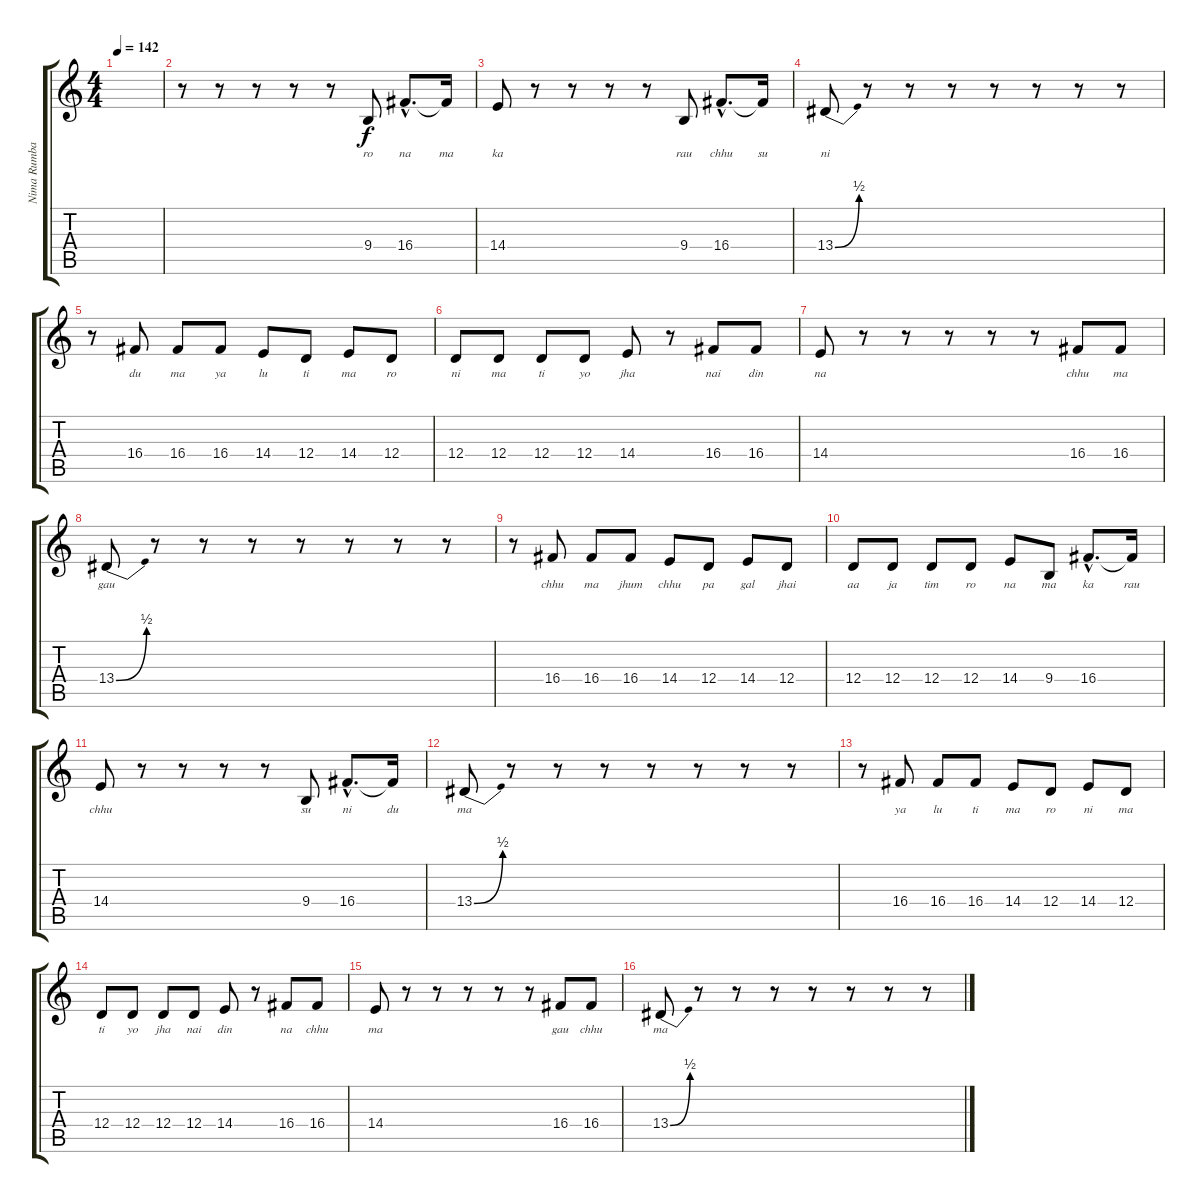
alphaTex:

\track ("Nima Rumba+Lyrics" "Nima Rumba") {instrument tangoaccordion}
\staff {score tabs}
\tuning (E4 B3 G3 D3 A2 E2) {hide}
\ts (4 4)
\tempo 142
\clef g2
\ks c
|
r.8 r.8 r.8 r.8 r.8 9.4.8{lyrics (0 "ro") lyrics (1 "") lyrics (2 "") lyrics (3 "") lyrics (4 "")} 16.4{hac}.8{d lyrics (0 "na") lyrics (1 "") lyrics (2 "") lyrics (3 "") lyrics (4 "")} 16.4{t}.16{lyrics (0 "ma") lyrics (1 "") lyrics (2 "") lyrics (3 "") lyrics (4 "")} |
14.4.8{lyrics (0 "ka") lyrics (1 "") lyrics (2 "") lyrics (3 "") lyrics (4 "")} r.8 r.8 r.8 r.8 9.4.8{lyrics (0 "rau") lyrics (1 "") lyrics (2 "") lyrics (3 "") lyrics (4 "")} 16.4{hac}.8{d lyrics (0 "chhu") lyrics (1 "") lyrics (2 "") lyrics (3 "") lyrics (4 "")} 16.4{t}.16{lyrics (0 "su") lyrics (1 "") lyrics (2 "") lyrics (3 "") lyrics (4 "")} |
13.4{be (bend 0 0 60 2)}.8{lyrics (0 "ni") lyrics (1 "") lyrics (2 "") lyrics (3 "") lyrics (4 "")} r.8 r.8 r.8 r.8 r.8 r.8 r.8 |
r.8 16.4.8{lyrics (0 "du") lyrics (1 "") lyrics (2 "") lyrics (3 "") lyrics (4 "")} 16.4.8{lyrics (0 "ma") lyrics (1 "") lyrics (2 "") lyrics (3 "") lyrics (4 "")} 16.4.8{lyrics (0 "ya") lyrics (1 "") lyrics (2 "") lyrics (3 "") lyrics (4 "")} 14.4.8{lyrics (0 "lu") lyrics (1 "") lyrics (2 "") lyrics (3 "") lyrics (4 "")} 12.4.8{lyrics (0 "ti") lyrics (1 "") lyrics (2 "") lyrics (3 "") lyrics (4 "")} 14.4.8{lyrics (0 "ma") lyrics (1 "") lyrics (2 "") lyrics (3 "") lyrics (4 "")} 12.4.8{lyrics (0 "ro") lyrics (1 "") lyrics (2 "") lyrics (3 "") lyrics (4 "")} |
12.4.8{lyrics (0 "ni") lyrics (1 "") lyrics (2 "") lyrics (3 "") lyrics (4 "")} 12.4.8{lyrics (0 "ma") lyrics (1 "") lyrics (2 "") lyrics (3 "") lyrics (4 "")} 12.4.8{lyrics (0 "ti") lyrics (1 "") lyrics (2 "") lyrics (3 "") lyrics (4 "")} 12.4.8{lyrics (0 "yo") lyrics (1 "") lyrics (2 "") lyrics (3 "") lyrics (4 "")} 14.4.8{lyrics (0 "jha") lyrics (1 "") lyrics (2 "") lyrics (3 "") lyrics (4 "")} r.8 16.4.8{lyrics (0 "nai") lyrics (1 "") lyrics (2 "") lyrics (3 "") lyrics (4 "")} 16.4.8{lyrics (0 "din") lyrics (1 "") lyrics (2 "") lyrics (3 "") lyrics (4 "")} |
14.4.8{lyrics (0 "na") lyrics (1 "") lyrics (2 "") lyrics (3 "") lyrics (4 "")} r.8 r.8 r.8 r.8 r.8 16.4.8{lyrics (0 "chhu") lyrics (1 "") lyrics (2 "") lyrics (3 "") lyrics (4 "")} 16.4.8{lyrics (0 "ma") lyrics (1 "") lyrics (2 "") lyrics (3 "") lyrics (4 "")} |
13.4{be (bend 0 0 60 2)}.8{lyrics (0 "gau") lyrics (1 "") lyrics (2 "") lyrics (3 "") lyrics (4 "")} r.8 r.8 r.8 r.8 r.8 r.8 r.8 |
r.8 16.4.8{lyrics (0 "chhu") lyrics (1 "") lyrics (2 "") lyrics (3 "") lyrics (4 "")} 16.4.8{lyrics (0 "ma") lyrics (1 "") lyrics (2 "") lyrics (3 "") lyrics (4 "")} 16.4.8{lyrics (0 "jhum") lyrics (1 "") lyrics (2 "") lyrics (3 "") lyrics (4 "")} 14.4.8{lyrics (0 "chhu") lyrics (1 "") lyrics (2 "") lyrics (3 "") lyrics (4 "")} 12.4.8{lyrics (0 "pa") lyrics (1 "") lyrics (2 "") lyrics (3 "") lyrics (4 "")} 14.4.8{lyrics (0 "gal") lyrics (1 "") lyrics (2 "") lyrics (3 "") lyrics (4 "")} 12.4.8{lyrics (0 "jhai") lyrics (1 "") lyrics (2 "") lyrics (3 "") lyrics (4 "")} |
12.4.8{lyrics (0 "aa") lyrics (1 "") lyrics (2 "") lyrics (3 "") lyrics (4 "")} 12.4.8{lyrics (0 "ja") lyrics (1 "") lyrics (2 "") lyrics (3 "") lyrics (4 "")} 12.4.8{lyrics (0 "tim") lyrics (1 "") lyrics (2 "") lyrics (3 "") lyrics (4 "")} 12.4.8{lyrics (0 "ro") lyrics (1 "") lyrics (2 "") lyrics (3 "") lyrics (4 "")} 14.4.8{lyrics (0 "na") lyrics (1 "") lyrics (2 "") lyrics (3 "") lyrics (4 "")} 9.4.8{lyrics (0 "ma") lyrics (1 "") lyrics (2 "") lyrics (3 "") lyrics (4 "")} 16.4{hac}.8{d lyrics (0 "ka") lyrics (1 "") lyrics (2 "") lyrics (3 "") lyrics (4 "")} 16.4{t}.16{lyrics (0 "rau") lyrics (1 "") lyrics (2 "") lyrics (3 "") lyrics (4 "")} |
14.4.8{lyrics (0 "chhu") lyrics (1 "") lyrics (2 "") lyrics (3 "") lyrics (4 "")} r.8 r.8 r.8 r.8 9.4.8{lyrics (0 "su") lyrics (1 "") lyrics (2 "") lyrics (3 "") lyrics (4 "")} 16.4{hac}.8{d lyrics (0 "ni") lyrics (1 "") lyrics (2 "") lyrics (3 "") lyrics (4 "")} 16.4{t}.16{lyrics (0 "du") lyrics (1 "") lyrics (2 "") lyrics (3 "") lyrics (4 "")} |
13.4{be (bend 0 0 60 2)}.8{lyrics (0 "ma") lyrics (1 "") lyrics (2 "") lyrics (3 "") lyrics (4 "")} r.8 r.8 r.8 r.8 r.8 r.8 r.8 |
r.8 16.4.8{lyrics (0 "ya") lyrics (1 "") lyrics (2 "") lyrics (3 "") lyrics (4 "")} 16.4.8{lyrics (0 "lu") lyrics (1 "") lyrics (2 "") lyrics (3 "") lyrics (4 "")} 16.4.8{lyrics (0 "ti") lyrics (1 "") lyrics (2 "") lyrics (3 "") lyrics (4 "")} 14.4.8{lyrics (0 "ma") lyrics (1 "") lyrics (2 "") lyrics (3 "") lyrics (4 "")} 12.4.8{lyrics (0 "ro") lyrics (1 "") lyrics (2 "") lyrics (3 "") lyrics (4 "")} 14.4.8{lyrics (0 "ni") lyrics (1 "") lyrics (2 "") lyrics (3 "") lyrics (4 "")} 12.4.8{lyrics (0 "ma") lyrics (1 "") lyrics (2 "") lyrics (3 "") lyrics (4 "")} |
12.4.8{lyrics (0 "ti") lyrics (1 "") lyrics (2 "") lyrics (3 "") lyrics (4 "")} 12.4.8{lyrics (0 "yo") lyrics (1 "") lyrics (2 "") lyrics (3 "") lyrics (4 "")} 12.4.8{lyrics (0 "jha") lyrics (1 "") lyrics (2 "") lyrics (3 "") lyrics (4 "")} 12.4.8{lyrics (0 "nai") lyrics (1 "") lyrics (2 "") lyrics (3 "") lyrics (4 "")} 14.4.8{lyrics (0 "din") lyrics (1 "") lyrics (2 "") lyrics (3 "") lyrics (4 "")} r.8 16.4.8{lyrics (0 "na") lyrics (1 "") lyrics (2 "") lyrics (3 "") lyrics (4 "")} 16.4.8{lyrics (0 "chhu") lyrics (1 "") lyrics (2 "") lyrics (3 "") lyrics (4 "")} |
14.4.8{lyrics (0 "ma") lyrics (1 "") lyrics (2 "") lyrics (3 "") lyrics (4 "")} r.8 r.8 r.8 r.8 r.8 16.4.8{lyrics (0 "gau") lyrics (1 "") lyrics (2 "") lyrics (3 "") lyrics (4 "")} 16.4.8{lyrics (0 "chhu") lyrics (1 "") lyrics (2 "") lyrics (3 "") lyrics (4 "")} |
13.4{be (bend 0 0 60 2)}.8{lyrics (0 "ma") lyrics (1 "") lyrics (2 "") lyrics (3 "") lyrics (4 "")} r.8 r.8 r.8 r.8 r.8 r.8 r.8
